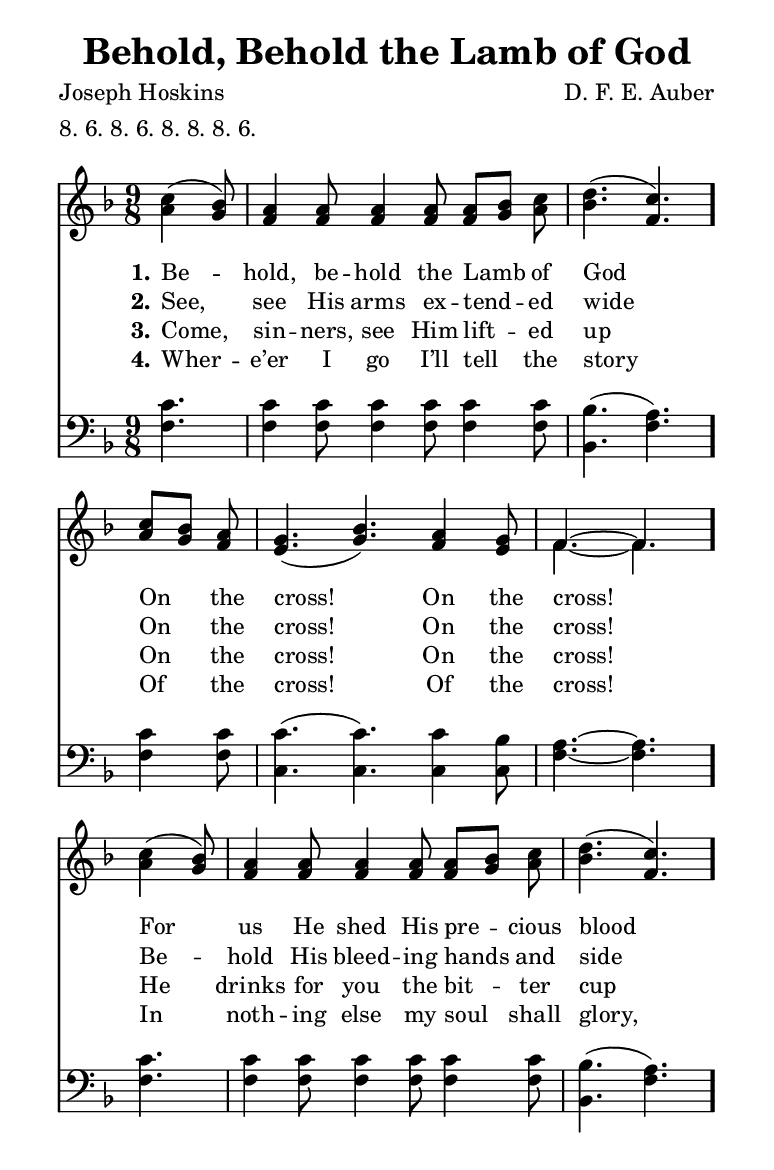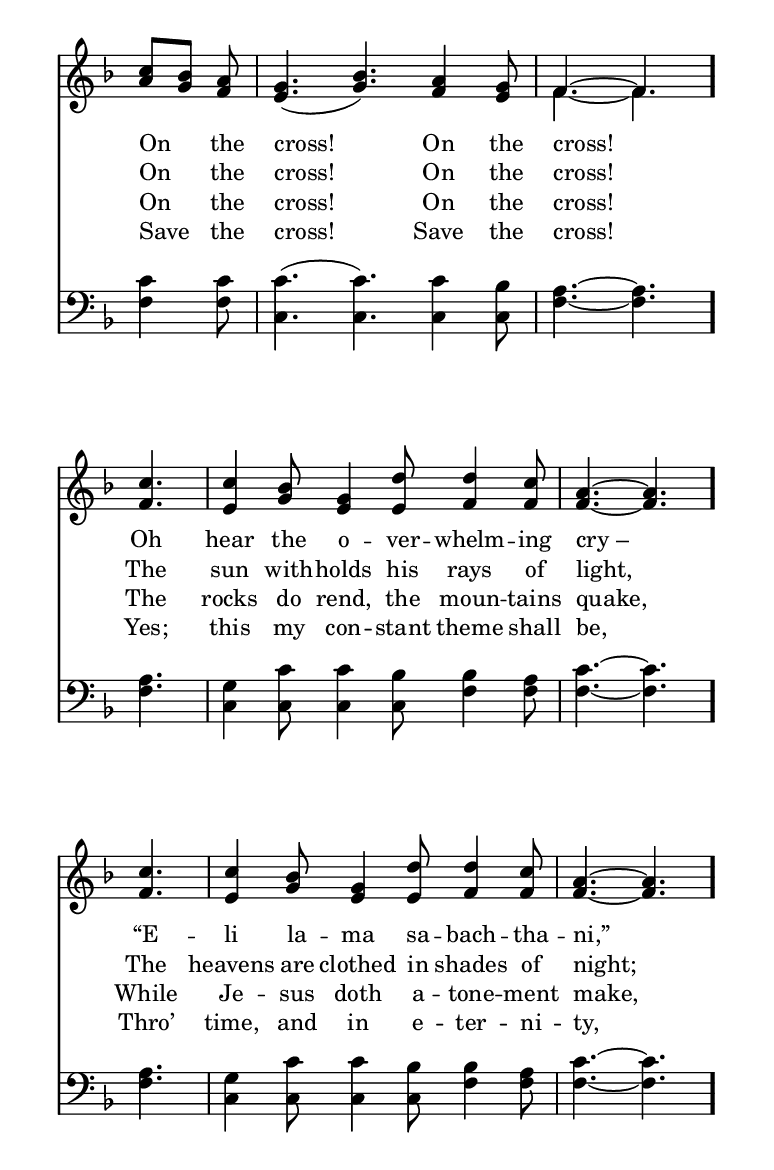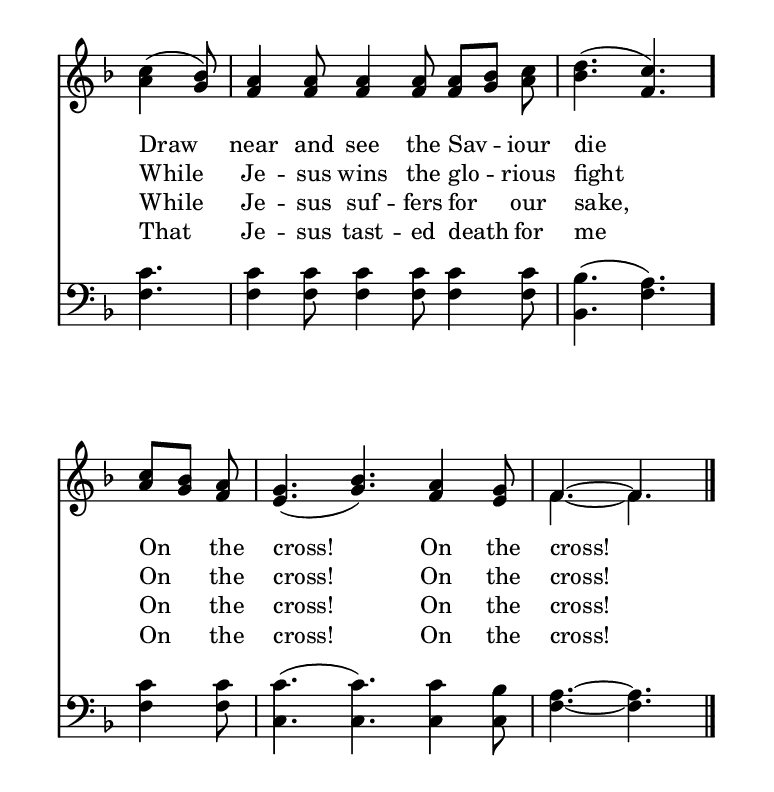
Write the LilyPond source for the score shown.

\include "common/global.ily"
\paper {
  \include "common/paper.ily"
}


\header{
  %gospel
  hymnnumber = "3"
  title = "Behold, Behold the Lamb of God"
  tunename = "Mercy’s Free"
  meter = "8. 6. 8. 6. 8. 8. 8. 6."
  poet = "Joseph Hoskins" % from http://hymnary.org/text/behold_behold_the_lamb_of_god_on_the_cro
  % original has "A. Jukes" but if anything it might be Richard Jukes (EOG005, same tune, also somehow linked on hymnary.org to this song). Messages of Love Hymn Book has J. Hoskins.
  composer = "D. F. E. Auber"
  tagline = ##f
}

global = {
  \include "common/overrides.ily"
  \autoBeamOff
  \override Staff.TimeSignature.style = #'numbered \time 9/8
  \once \override Score.MetronomeMark.transparent = ##t
  \tempo 4 = 80
  \key f \major
  \partial 4.
}

patternOne   = { c4( c8) | c4 c8 c4 c8 c8[ c8] c8 | c4.( c4.) c8[ c8] c8 | c4.( c4.) c4 c8 | c4. ~ c4. }
patternTwo   = { c4. | c4 c8 c4 c8 c4 c8 | c4. ~ c4. c4. | c4 c8 c4 c8 c4 c8 | c4. ~ c4. }
patternThree = { c4. | c4 c8 c4 c8 c4 c8 | c4.( c4.) c4 c8 | c4.( c4.) c4 c8 | c4. ~ c4. }

notesSoprano = {
\global
\relative c' {

    \changePitch \patternOne { c' bes | a a a a a bes c | d c c bes a | g bes a g | f f }
    \changePitch \patternOne { c' bes | a a a a a bes c | d c c bes a | g bes a g | f f }
    \changePitch \patternTwo { c' | c bes g d' d c | a a c | c bes g d' d c | a a }
    \changePitch \patternOne { c bes | a a a a a bes c | d c c bes a | g bes a g | f f }

    \bar "|."

}
}

notesAlto = {
\global
\relative e' {

    \changePitch \patternOne { a g | f f f f f g a | bes f a g f | e g f e | f f }
    \changePitch \patternOne { a g | f f f f f g a | bes f a g f | e g f e | f f }
    \changePitch \patternTwo { f | e g e e f f | f f f | e g e e f f | f f }
    \changePitch \patternOne { a g | f f f f f g a | bes f a g f | e g f e | f f }

}
}

notesTenor = {
\global
\relative a {

    \changePitch \patternThree { c | c c c c c c | bes a c c | c c c bes | a a }
    \changePitch \patternThree { c | c c c c c c | bes a c c | c c c bes | a a }
    \changePitch \patternTwo   { a | g c c bes bes a | c c a | g c c bes bes a | c c }
    \changePitch \patternThree { c | c c c c c c | bes a c c | c c c bes | a a }

}
}

notesBass = {
\global
\relative a {

    \changePitch \patternThree { f | f f f f f f | bes, f' f f | c c c c | f f }
    \changePitch \patternThree { f | f f f f f f | bes, f' f f | c c c c | f f }
    \changePitch \patternTwo   { f | c c c c f f | f f | f c c c c f f | f f }
    \changePitch \patternThree { f | f f f f f f | bes, f' f f | c c c c | f f }

}
}

wordsA = \lyricmode {
\set stanza = "1."

    Be -- hold, be -- hold the Lamb of God \bar "."
    On the cross! On the cross! \bar "." \eogbreak
    For us He shed His pre -- cious blood \bar "."
    On the cross! On the cross! \bar "." \eogbreak
    Oh hear the o -- ver -- whelm -- ing cry_– \bar "."
    “E -- li la -- ma sa -- bach -- tha -- ni,” \bar "." \eogbreak
    Draw near and see the Sav -- iour die \bar "."
    On the cross! On the cross! \bar "."

}

wordsB = \lyricmode {
\set stanza = "2."

    See, see His arms ex -- tend -- ed wide
    On the cross! On the cross! \bar "."
    Be -- hold His bleed -- ing hands and side
    On the cross! On the cross! \bar "."
    The sun with -- holds his rays of light,
    The heavens are clothed in shades of night;
    While Je -- sus wins the glo -- rious fight
    On the cross! On the cross! \bar "."

}

wordsC = \lyricmode {
\set stanza = "3."

    Come, sin -- ners, see Him lift -- ed up
    On the cross! On the cross! \bar "."
    He drinks for you the bit -- ter cup
    On the cross! On the cross! \bar "."
    The rocks do rend, the moun -- tains quake,
    While Je -- sus doth a -- tone -- ment make,
    While Je -- sus suf -- fers for our sake,
    On the cross! On the cross! \bar "."

}

wordsD = \lyricmode {
\set stanza = "4."

    Wher -- e’er I go I’ll tell the story
    Of the cross! Of the cross! \bar "."
    In noth -- ing else my soul shall glory,
    Save the cross! Save the cross! \bar "."
    Yes; this my con -- stant theme shall be,
    Thro’ time, and in e -- ter -- ni -- ty,
    That Je -- sus tast -- ed death for me
    On the cross! On the cross! \bar "."

}


\score {
  \context ChoirStaff <<
    \context Staff = upper <<
      \set Staff.autoBeaming = ##f
      \set ChoirStaff.systemStartDelimiter = #'SystemStartBar
      \set ChoirStaff.printPartCombineTexts = ##f
      \partcombine #'(2 . 9) \notesSoprano \notesAlto
      \context NullVoice = sopranos { \voiceOne << \notesSoprano >> }
      \context Lyrics = one   \lyricsto sopranos \wordsA
      \context Lyrics = two   \lyricsto sopranos \wordsB
      \context Lyrics = three \lyricsto sopranos \wordsC
      \context Lyrics = four  \lyricsto sopranos \wordsD
    >>
    \context Staff = men <<
      \set Staff.autoBeaming = ##f
      \clef bass
      \set ChoirStaff.printPartCombineTexts = ##f
      \partcombine #'(2 . 9) \notesTenor \notesBass
    >>
  >>
  \layout {
    \include "common/layout.ily"
  }
  \midi{
    \include "common/midi.ily"
  }
}

\version "2.19.49"  % necessary for upgrading to future LilyPond versions.

